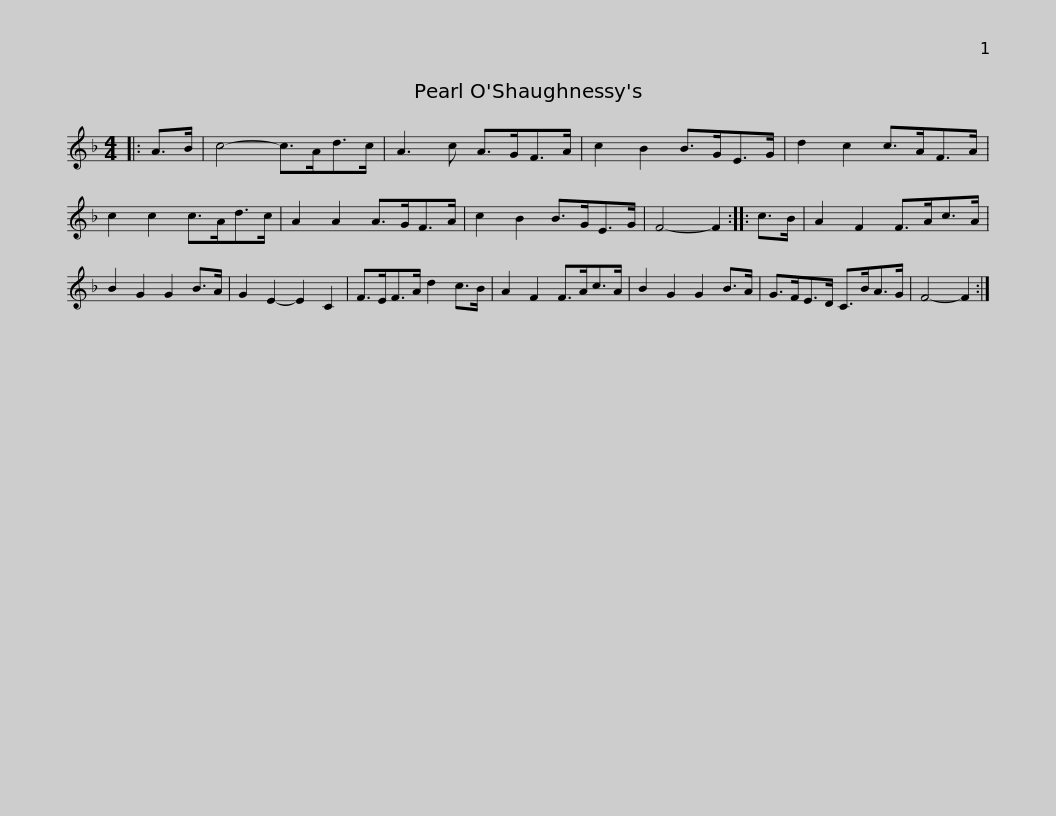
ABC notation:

X:1
L:1/8
M:4/4
I:linebreak $
K:F
V:1 treble
V:1
|: A>B | c4- c>Ad>c | A3 c A>GF>A | c2 B2 B>GE>G | d2 c2 c>AF>A | %5
 c2 c2 c>Ad>c |$ A2 A2 A>GF>A | c2 B2 B>GE>G | F4- F2 :: c>B | %10
 A2 F2 F>Ac>A | B2 G2 G2 B>A | G2 E2- E2 C2 | F>EF>A d2 c>B |$ A2 F2 F>Ac>A | %15
 B2 G2 G2 B>A | G>FE>D C>BA>G | F4- F2 :| %18
